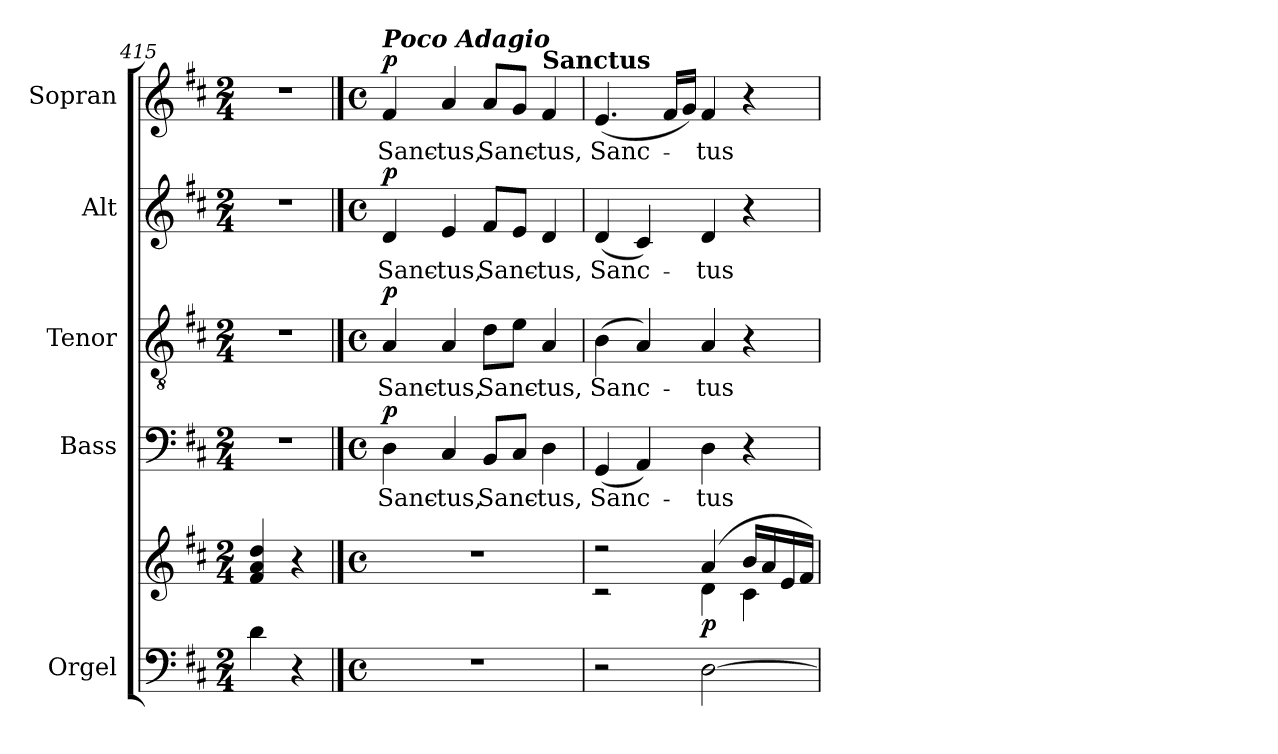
**kern	**kern	**dynam	**kern	**text	**dynam	**kern	**text	**dynam	**kern	**text	**dynam	**kern	**text	**dynam
*part5	*part5	*part5	*part4	*part4	*part4	*part3	*part3	*part3	*part2	*part2	*part2	*part1	*part1	*part1
*staff6	*staff5	*staff5/6	*staff4	*staff4	*staff4	*staff3	*staff3	*staff3	*staff2	*staff2	*staff2	*staff1	*staff1	*staff1
*I"Orgel	*	*	*I"Bass	*	*	*I"Tenor	*	*	*I"Alt	*	*	*I"Sopran	*	*
*I'Org.	*	*	*I'B.	*	*	*I'T.	*	*	*I'A.	*	*	*I'S.	*	*
*clefF4	*clefG2	*	*clefF4	*	*	*clefGv2	*	*	*clefG2	*	*	*clefG2	*	*
*k[f#c#]	*k[f#c#]	*	*k[f#c#]	*	*	*k[f#c#]	*	*	*k[f#c#]	*	*	*k[f#c#]	*	*
*D:	*D:	*	*D:	*	*	*D:	*	*	*D:	*	*	*D:	*	*
*M2/4	*M2/4	*	*M2/4	*	*	*M2/4	*	*	*M2/4	*	*	*M2/4	*	*
=415	=415	=415	=415	=415	=415	=415	=415	=415	=415	=415	=415	=415	=415	=415
4d\	4f#/ 4a/ 4dd/	.	2r	.	.	2r	.	.	2r	.	.	2r	.	.
4r	4r	.	.	.	.	.	.	.	.	.	.	.	.	.
!!LO:PB:g=z
==416	==416	==416	==416	==416	==416	==416	==416	==416	==416	==416	==416	==416	==416	==416
*M4/4	*M4/4	*	*M4/4	*	*	*M4/4	*	*	*M4/4	*	*	*M4/4	*	*
*met(c)	*met(c)	*	*met(c)	*	*	*met(c)	*	*	*met(c)	*	*	*met(c)	*	*
!	!	!	!	!	!	!	!	!	!	!	!	!LO:TX:a:Bi:t=Poco Adagio	!	!
!	!	!	!	!LO:LY:b	!LO:DY:a	!	!LO:LY:b	!LO:DY:a	!	!LO:LY:b	!LO:DY:a	!	!LO:LY:b	!LO:DY:a
1r	1r	.	4D\	Sanc-	p	4A/	Sanc-	p	4d/	Sanc-	p	4f#/	Sanc-	p
!	!	!	!	!LO:LY:b	!	!	!LO:LY:b	!	!	!LO:LY:b	!	!	!LO:LY:b	!
.	.	.	4C#/	-tus,	.	4A/	-tus,	.	4e/	-tus,	.	4a/	-tus,	.
!	!	!	!	!LO:LY:b	!	!	!LO:LY:b	!	!	!LO:LY:b	!	!	!LO:LY:b	!
.	.	.	8BB/L	Sanc-	.	8d\L	Sanc-	.	8f#/L	Sanc-	.	8a/L	Sanc-	.
.	.	.	8C#/J	.	.	8e\J	.	.	8e/J	.	.	8g/J	.	.
!	!	!	!	!	!	!	!	!	!	!	!	!LO:TX:a:B:t=Sanctus	!	!
!	!	!	!	!LO:LY:b	!	!	!LO:LY:b	!	!	!LO:LY:b	!	!	!LO:LY:b	!
.	.	.	4D\	-tus,	.	4A/	-tus,	.	4d/	-tus,	.	4f#/	-tus,	.
=417	=417	=417	=417	=417	=417	=417	=417	=417	=417	=417	=417	=417	=417	=417
*	*^	*	*	*	*	*	*	*	*	*	*	*	*	*
!	!	!	!	!	!LO:LY:b	!	!	!LO:LY:b	!	!	!LO:LY:b	!	!	!LO:LY:b	!
2r	2r	2r	.	(<4GG/	Sanc-	.	(>4B\	Sanc-	.	(<4d/	Sanc-	.	(<4.e/	Sanc-	.
.	.	.	.	4AA/)	.	.	4A/)	.	.	4c#/)	.	.	.	.	.
.	.	.	.	.	.	.	.	.	.	.	.	.	16f#/LL	.	.
.	.	.	.	.	.	.	.	.	.	.	.	.	16g/JJ)	.	.
!	!	!	!LO:DY:b	!	!LO:LY:b	!	!	!LO:LY:b	!	!	!LO:LY:b	!	!	!LO:LY:b	!
[2D\	(4a/	4d\	p	4D\	-tus	.	4A/	-tus	.	4d/	-tus	.	4f#/	-tus	.
.	16b/LL	4c#\	.	4r	.	.	4r	.	.	4r	.	.	4r	.	.
.	16a/	.	.	.	.	.	.	.	.	.	.	.	.	.	.
.	16e/	.	.	.	.	.	.	.	.	.	.	.	.	.	.
.	16f#/JJ)	.	.	.	.	.	.	.	.	.	.	.	.	.	.
*	*v	*v	*	*	*	*	*	*	*	*	*	*	*	*	*
=	=	=	=	=	=	=	=	=	=	=	=	=	=	=
*-	*-	*-	*-	*-	*-	*-	*-	*-	*-	*-	*-	*-	*-	*-
